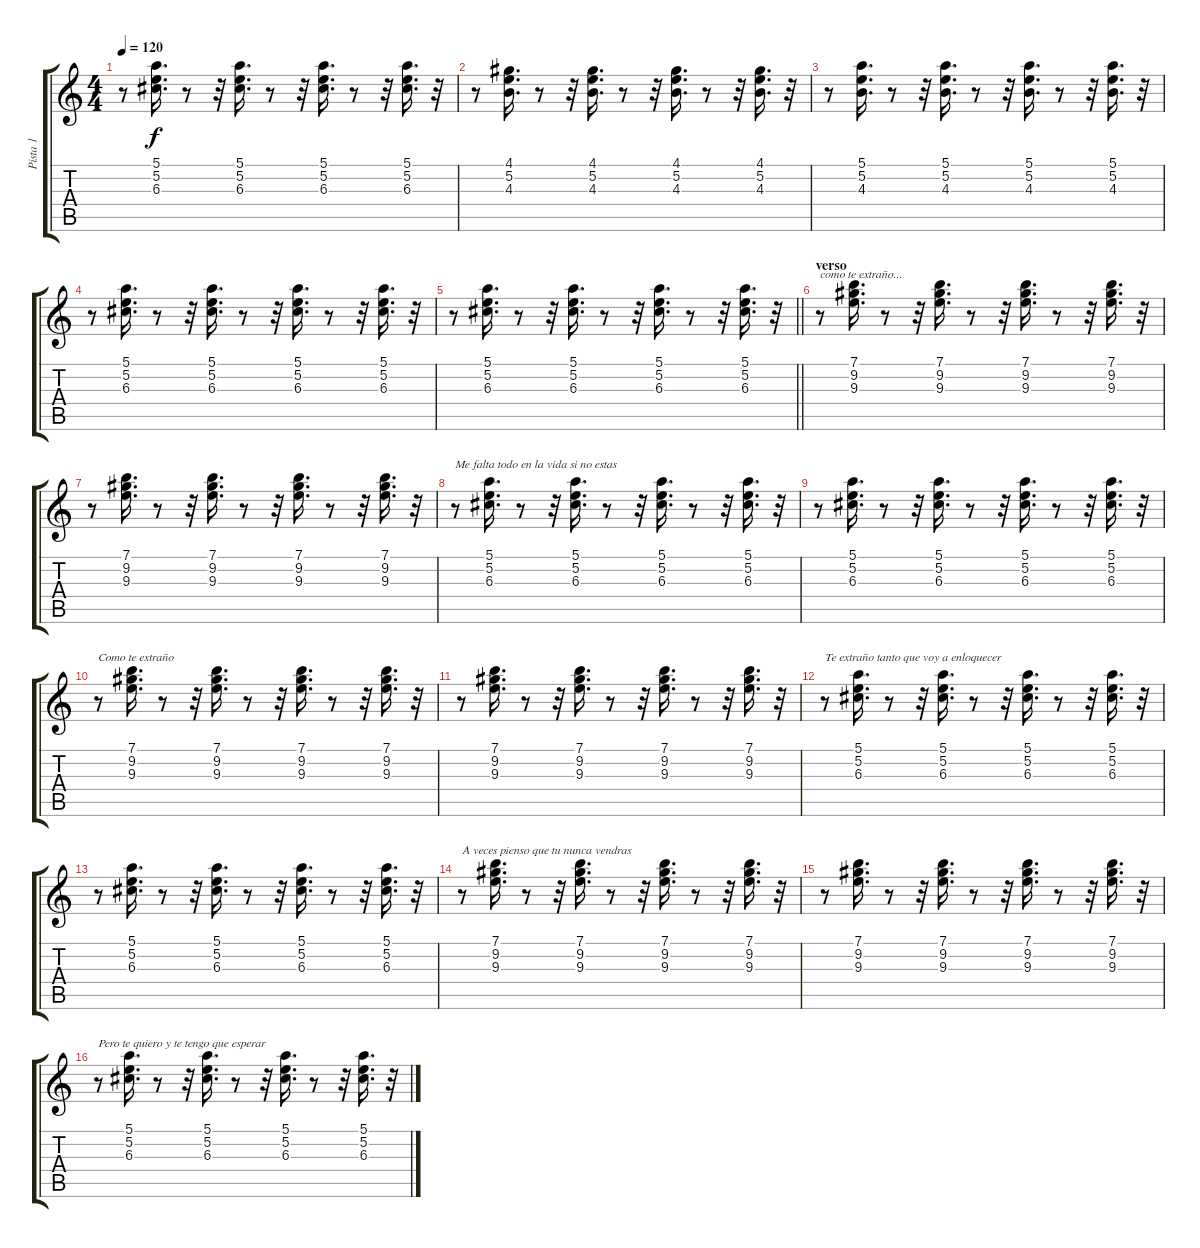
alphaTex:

\track ("Pista 1" "Pista 1") {instrument electricguitarclean}
\staff {score tabs}
\tuning (E4 B3 G3 D3 A2 E2) {hide}
\ts (4 4)
\tempo 120
\clef g2
\ks c
r.8{dy f} (5.1 5.2 6.3).16{d} r.8 r.32 (5.1 5.2 6.3).16{d} r.8 r.32 (5.1 5.2 6.3).16{d} r.8 r.32 (5.1 5.2 6.3).16{d} r.32 |
r.8 (4.1 5.2 4.3).16{d} r.8 r.32 (4.1 5.2 4.3).16{d} r.8 r.32 (4.1 5.2 4.3).16{d} r.8 r.32 (4.1 5.2 4.3).16{d} r.32 |
r.8 (5.1 5.2 4.3).16{d} r.8 r.32 (5.1 5.2 4.3).16{d} r.8 r.32 (5.1 5.2 4.3).16{d} r.8 r.32 (5.1 5.2 4.3).16{d} r.32 |
r.8 (5.1 5.2 6.3).16{d} r.8 r.32 (5.1 5.2 6.3).16{d} r.8 r.32 (5.1 5.2 6.3).16{d} r.8 r.32 (5.1 5.2 6.3).16{d} r.32 |
\barLineRight lightlight
r.8 (5.1 5.2 6.3).16{d} r.8 r.32 (5.1 5.2 6.3).16{d} r.8 r.32 (5.1 5.2 6.3).16{d} r.8 r.32 (5.1 5.2 6.3).16{d} r.32 |
\section ("" "verso")
r.8{txt "como te extraño..."} (7.1 9.2 9.3).16{d} r.8 r.32 (7.1 9.2 9.3).16{d} r.8 r.32 (7.1 9.2 9.3).16{d} r.8 r.32 (7.1 9.2 9.3).16{d} r.32 |
r.8 (7.1 9.2 9.3).16{d} r.8 r.32 (7.1 9.2 9.3).16{d} r.8 r.32 (7.1 9.2 9.3).16{d} r.8 r.32 (7.1 9.2 9.3).16{d} r.32 |
r.8{txt "Me falta todo en la vida si no estas"} (5.1 5.2 6.3).16{d} r.8 r.32 (5.1 5.2 6.3).16{d} r.8 r.32 (5.1 5.2 6.3).16{d} r.8 r.32 (5.1 5.2 6.3).16{d} r.32 |
r.8 (5.1 5.2 6.3).16{d} r.8 r.32 (5.1 5.2 6.3).16{d} r.8 r.32 (5.1 5.2 6.3).16{d} r.8 r.32 (5.1 5.2 6.3).16{d} r.32 |
r.8{txt "Como te extraño"} (7.1 9.2 9.3).16{d} r.8 r.32 (7.1 9.2 9.3).16{d} r.8 r.32 (7.1 9.2 9.3).16{d} r.8 r.32 (7.1 9.2 9.3).16{d} r.32 |
r.8 (7.1 9.2 9.3).16{d} r.8 r.32 (7.1 9.2 9.3).16{d} r.8 r.32 (7.1 9.2 9.3).16{d} r.8 r.32 (7.1 9.2 9.3).16{d} r.32 |
r.8{txt "Te extraño tanto que voy a enloquecer"} (5.1 5.2 6.3).16{d} r.8 r.32 (5.1 5.2 6.3).16{d} r.8 r.32 (5.1 5.2 6.3).16{d} r.8 r.32 (5.1 5.2 6.3).16{d} r.32 |
r.8 (5.1 5.2 6.3).16{d} r.8 r.32 (5.1 5.2 6.3).16{d} r.8 r.32 (5.1 5.2 6.3).16{d} r.8 r.32 (5.1 5.2 6.3).16{d} r.32 |
r.8{txt "A veces pienso que tu nunca vendras"} (7.1 9.2 9.3).16{d} r.8 r.32 (7.1 9.2 9.3).16{d} r.8 r.32 (7.1 9.2 9.3).16{d} r.8 r.32 (7.1 9.2 9.3).16{d} r.32 |
r.8 (7.1 9.2 9.3).16{d} r.8 r.32 (7.1 9.2 9.3).16{d} r.8 r.32 (7.1 9.2 9.3).16{d} r.8 r.32 (7.1 9.2 9.3).16{d} r.32 |
r.8{txt "Pero te quiero y te tengo que esperar"} (5.1 5.2 6.3).16{d} r.8 r.32 (5.1 5.2 6.3).16{d} r.8 r.32 (5.1 5.2 6.3).16{d} r.8 r.32 (5.1 5.2 6.3).16{d} r.32
